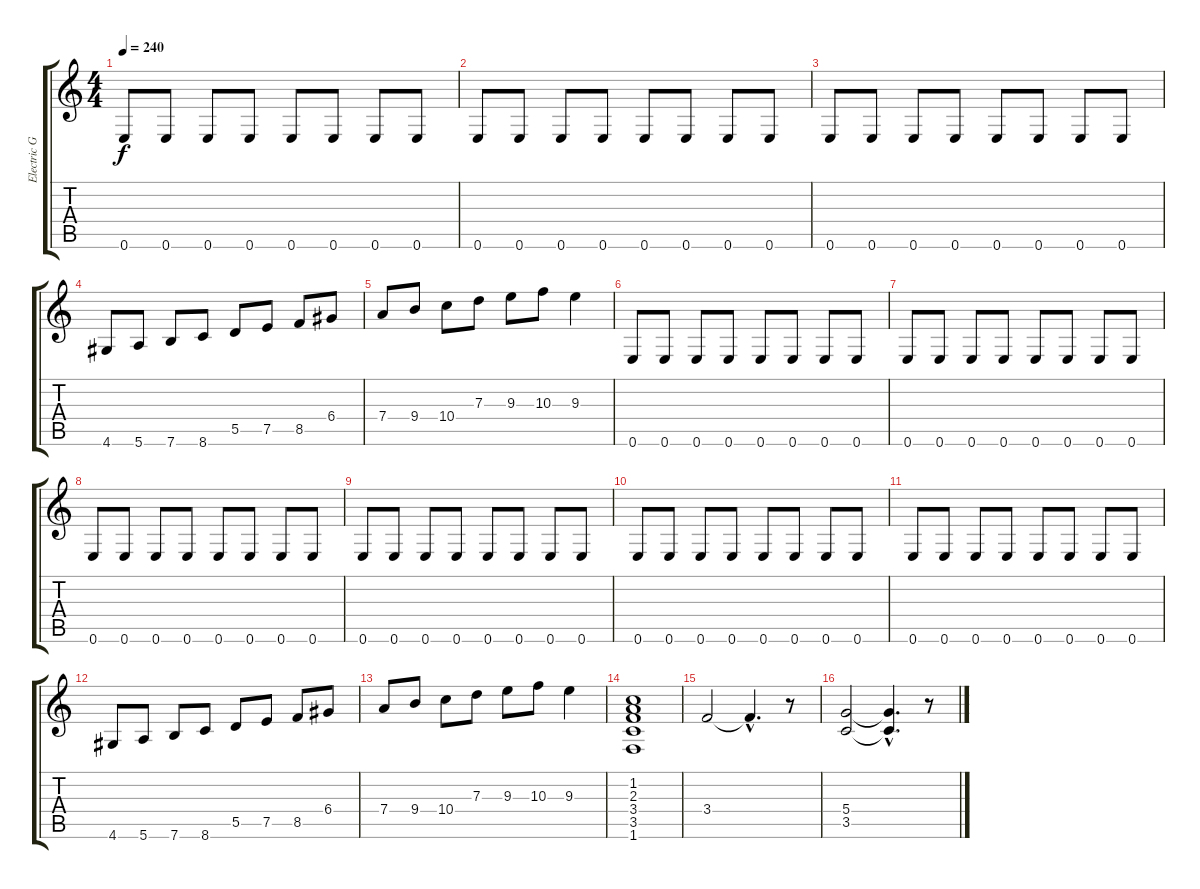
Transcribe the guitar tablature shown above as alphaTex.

\track ("Electric Guitar 2" "Electric G") {instrument overdrivenguitar}
\staff {score tabs}
\tuning (E4 B3 G3 D3 A2 E2) {hide}
\ts (4 4)
\tempo 240
\clef g2
\ks c
0.6.8{dy f} 0.6.8 0.6.8 0.6.8 0.6.8 0.6.8 0.6.8 0.6.8 |
0.6.8 0.6.8 0.6.8 0.6.8 0.6.8 0.6.8 0.6.8 0.6.8 |
0.6.8 0.6.8 0.6.8 0.6.8 0.6.8 0.6.8 0.6.8 0.6.8 |
4.6.8 5.6.8 7.6.8 8.6.8 5.5.8 7.5.8 8.5.8 6.4.8 |
7.4.8 9.4.8 10.4.8 7.3.8 9.3.8 10.3.8 9.3.4 |
0.6.8 0.6.8 0.6.8 0.6.8 0.6.8 0.6.8 0.6.8 0.6.8 |
0.6.8 0.6.8 0.6.8 0.6.8 0.6.8 0.6.8 0.6.8 0.6.8 |
0.6.8 0.6.8 0.6.8 0.6.8 0.6.8 0.6.8 0.6.8 0.6.8 |
0.6.8 0.6.8 0.6.8 0.6.8 0.6.8 0.6.8 0.6.8 0.6.8 |
0.6.8 0.6.8 0.6.8 0.6.8 0.6.8 0.6.8 0.6.8 0.6.8 |
0.6.8 0.6.8 0.6.8 0.6.8 0.6.8 0.6.8 0.6.8 0.6.8 |
4.6.8 5.6.8 7.6.8 8.6.8 5.5.8 7.5.8 8.5.8 6.4.8 |
7.4.8 9.4.8 10.4.8 7.3.8 9.3.8 10.3.8 9.3.4 |
(1.2 2.3 3.4 3.5 1.6).1 |
3.4.2 3.4{hac t}.4{d} r.8 |
(5.4 3.5).2 (5.4{hac t} 3.5{hac t}).4{d} r.8
